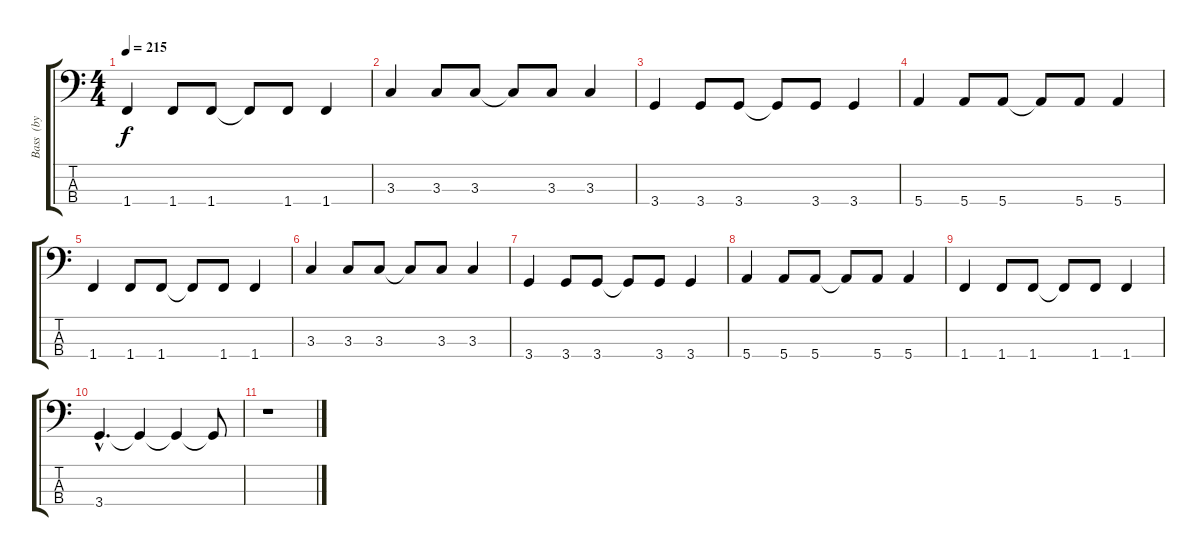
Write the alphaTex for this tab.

\track ("Bass  (by Matfou)" "Bass  (by ") {instrument acousticguitarnylon}
\staff {score tabs}
\tuning (G2 D2 A1 E1) {hide}
\ts (4 4)
\tempo 215
\clef f4
\ks c
1.4.4{dy f} 1.4.8 1.4.8 1.4{t}.8 1.4.8 1.4.4 |
3.3.4 3.3.8 3.3.8 3.3{t}.8 3.3.8 3.3.4 |
3.4.4 3.4.8 3.4.8 3.4{t}.8 3.4.8 3.4.4 |
5.4.4 5.4.8 5.4.8 5.4{t}.8 5.4.8 5.4.4 |
1.4.4 1.4.8 1.4.8 1.4{t}.8 1.4.8 1.4.4 |
3.3.4 3.3.8 3.3.8 3.3{t}.8 3.3.8 3.3.4 |
3.4.4 3.4.8 3.4.8 3.4{t}.8 3.4.8 3.4.4 |
5.4.4 5.4.8 5.4.8 5.4{t}.8 5.4.8 5.4.4 |
1.4.4 1.4.8 1.4.8 1.4{t}.8 1.4.8 1.4.4 |
3.4{hac}.4{d} 3.4{t}.4 3.4{t}.4 3.4{t}.8 |
r.1
